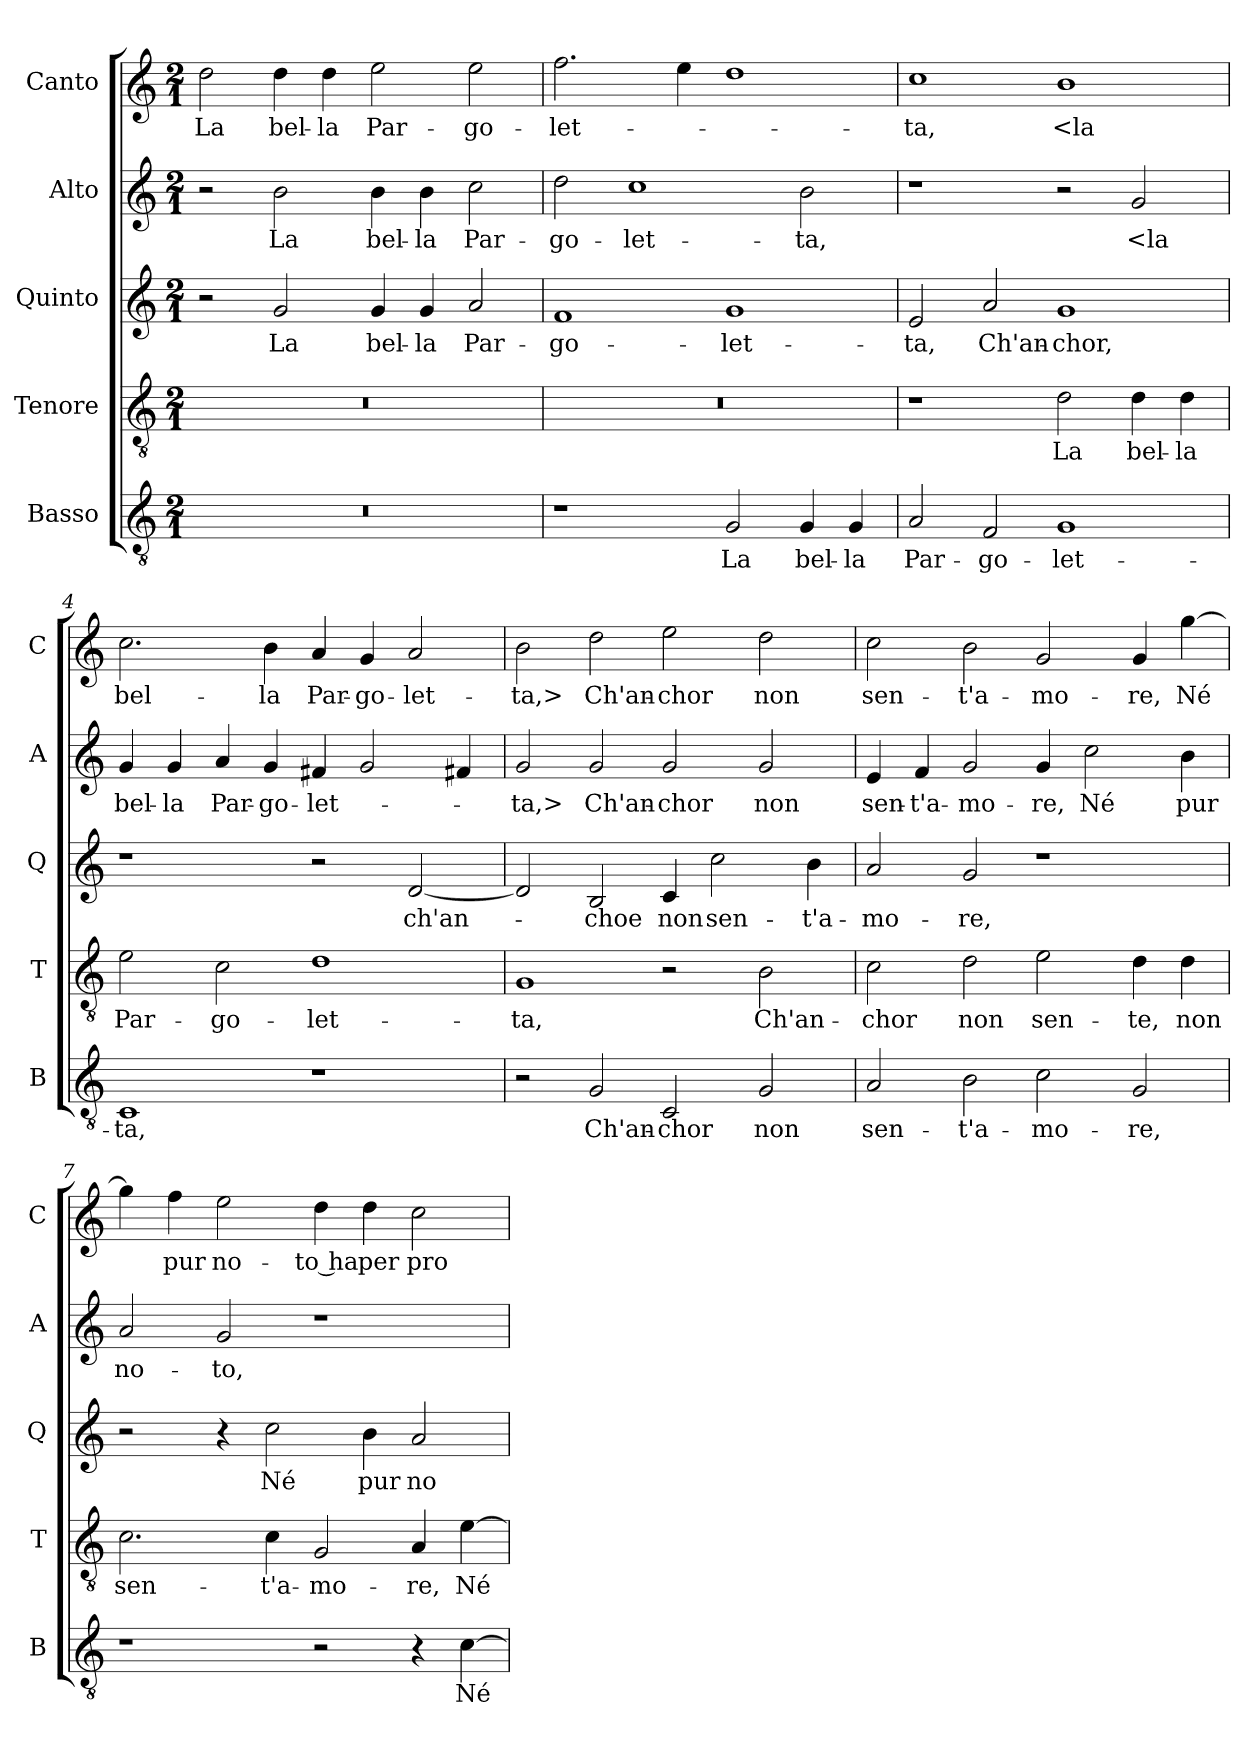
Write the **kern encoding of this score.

**kern	**text	**kern	**text	**kern	**text	**kern	**text	**kern	**text
*part5	*part5	*part4	*part4	*part3	*part3	*part2	*part2	*part1	*part1
*staff5	*staff5	*staff4	*staff4	*staff3	*staff3	*staff2	*staff2	*staff1	*staff1
*I"Basso	*	*I"Tenore	*	*I"Quinto	*	*I"Alto	*	*I"Canto	*
*I'B	*	*I'T	*	*I'Q	*	*I'A	*	*I'C	*
*clefGv2	*	*clefGv2	*	*clefG2	*	*clefG2	*	*clefG2	*
*k[]	*	*k[]	*	*k[]	*	*k[]	*	*k[]	*
*M2/1	*	*M2/1	*	*M2/1	*	*M2/1	*	*M2/1	*
=1	=1	=1	=1	=1	=1	=1	=1	=1	=1
0r	.	0r	.	2r	.	2r	.	2dd	La
.	.	.	.	2g	La	2b	La	4dd	bel-
.	.	.	.	.	.	.	.	4dd	-la
.	.	.	.	4g	bel-	4b	bel-	2ee	Par-
.	.	.	.	4g	-la	4b	-la	.	.
.	.	.	.	2a	Par-	2cc	Par-	2ee	-go-
=2	=2	=2	=2	=2	=2	=2	=2	=2	=2
1r	.	0r	.	1f	-go-	2dd	-go-	2.ff	-let-
.	.	.	.	.	.	1cc	-let-	.	.
.	.	.	.	.	.	.	.	4ee	.
2G	La	.	.	1g	-let-	.	.	1dd	.
4G	bel-	.	.	.	.	2b	-ta,	.	.
4G	-la	.	.	.	.	.	.	.	.
=3	=3	=3	=3	=3	=3	=3	=3	=3	=3
2A	Par-	1r	.	2e	-ta,	1r	.	1cc	-ta,
2F	-go-	.	.	2a	Ch'an-	.	.	.	.
1G	-let-	2d	La	1g	-chor,	2r	.	1b	<la
.	.	4d	bel-	.	.	2g	<la	.	.
.	.	4d	-la	.	.	.	.	.	.
=4	=4	=4	=4	=4	=4	=4	=4	=4	=4
1C	-ta,	2e	Par-	1r	.	4g	bel-	2.cc	bel-
.	.	.	.	.	.	4g	-la	.	.
.	.	2c	-go-	.	.	4a	Par-	.	.
.	.	.	.	.	.	4g	-go-	4b	-la
1r	.	1d	-let-	2r	.	4f#X	-let-	4a	Par-
.	.	.	.	.	.	2g	.	4g	-go-
.	.	.	.	[2d	ch'an-	.	.	2a	-let-
.	.	.	.	.	.	4f#X	.	.	.
=5	=5	=5	=5	=5	=5	=5	=5	=5	=5
2r	.	1G	-ta,	2d]	.	2g	-ta,>	2b	-ta,>
2G	Ch'an-	.	.	2B	-choe	2g	Ch'an-	2dd	Ch'an-
2C	-chor	2r	.	4c	non	2g	-chor	2ee	-chor
.	.	.	.	2cc	sen-	.	.	.	.
2G	non	2B	Ch'an-	.	.	2g	non	2dd	non
.	.	.	.	4b	-t'a-	.	.	.	.
=6	=6	=6	=6	=6	=6	=6	=6	=6	=6
2A	sen-	2c	-chor	2a	-mo-	4e	sen-	2cc	sen-
.	.	.	.	.	.	4f	-t'a-	.	.
2B	-t'a-	2d	non	2g	-re,	2g	-mo-	2b	-t'a-
2c	-mo-	2e	sen-	1r	.	4g	-re,	2g	-mo-
.	.	.	.	.	.	2cc	Né	.	.
2G	-re,	4d	-te,	.	.	.	.	4g	-re,
.	.	4d	non	.	.	4b	pur	[4gg	Né
=7	=7	=7	=7	=7	=7	=7	=7	=7	=7
1r	.	2.c	sen-	2r	.	2a	no-	4gg]	.
.	.	.	.	.	.	.	.	4ff	pur
.	.	.	.	4r	.	2g	-to,	2ee	no-
.	.	4c	-t'a-	2cc	Né	.	.	.	.
2r	.	2G	-mo-	.	.	1r	.	4dd	-to ha
.	.	.	.	4b	pur	.	.	4dd	per
4r	.	4A	-re,	2a	no-	.	.	2cc	pro-
[4c	Né	[4e	Né	.	.	.	.	.	.
=	=	=	=	=	=	=	=	=	=
*-	*-	*-	*-	*-	*-	*-	*-	*-	*-
